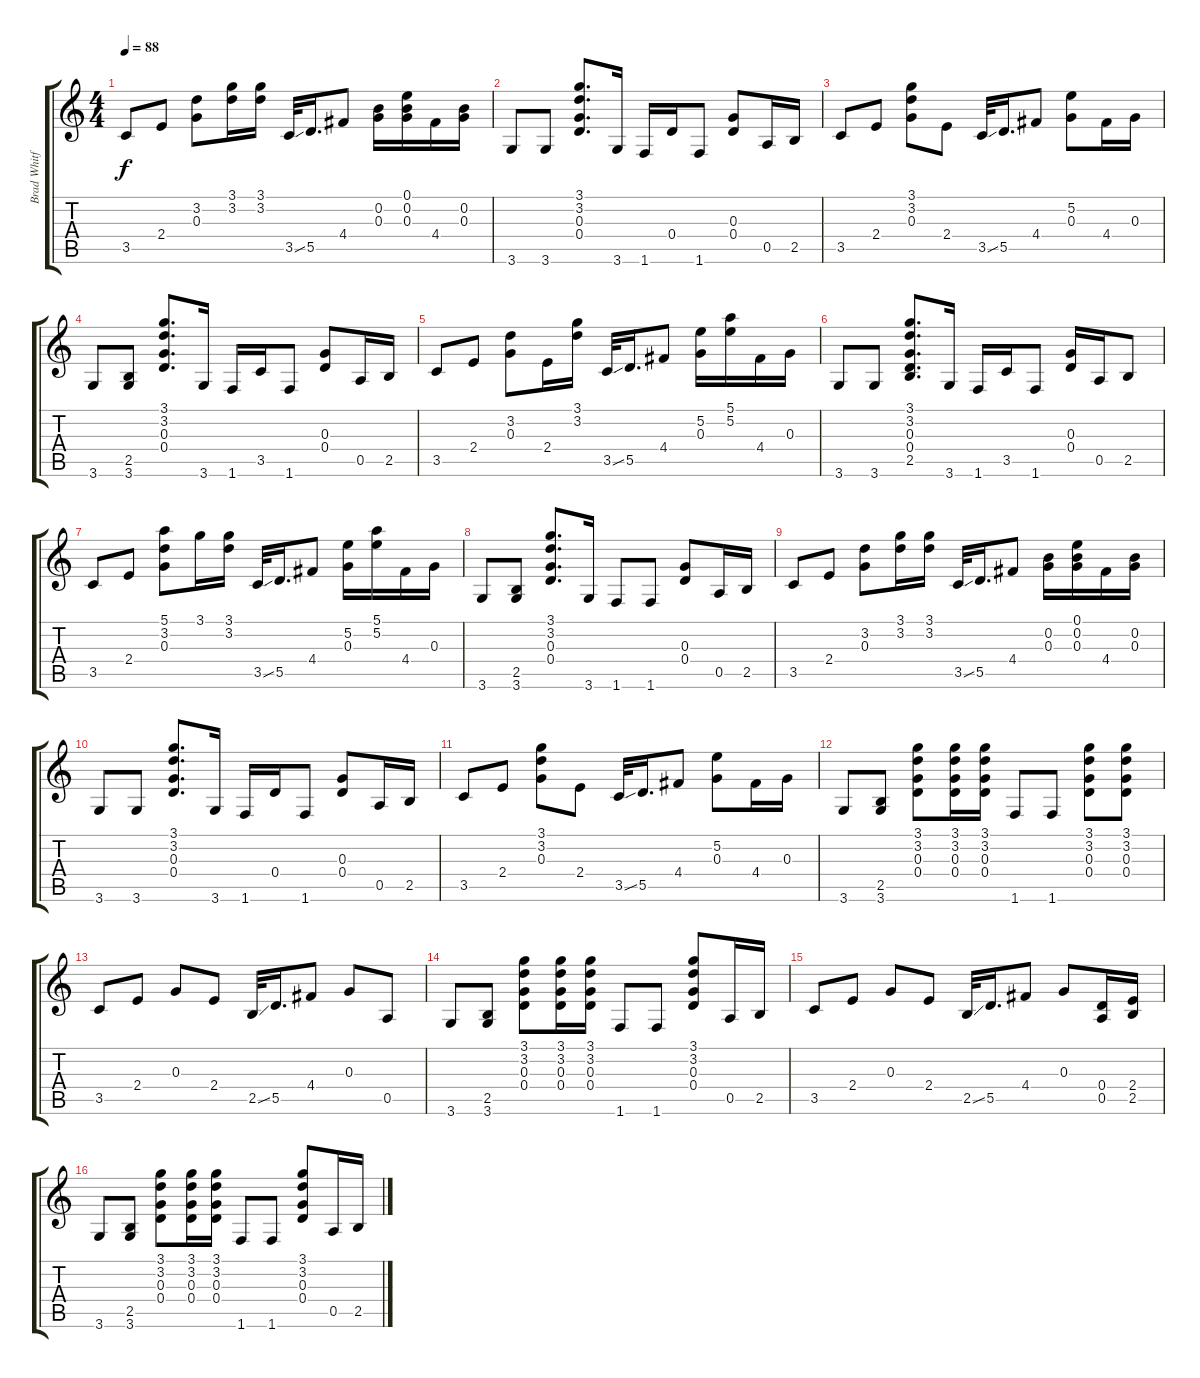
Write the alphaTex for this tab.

\track ("Brad Whitford (Gtr. 1)" "Brad Whitf") {instrument acousticguitarsteel}
\staff {score tabs}
\tuning (E4 B3 G3 D3 A2 E2) {hide}
\ts (4 4)
\tempo 88
\clef g2
\ks c
3.5.8{dy f} 2.4.8 (3.2 0.3).8 (3.1 3.2).16 (3.1 3.2).16 3.5{ss}.32 5.5.16{d} 4.4.8 (0.2 0.3).16 (0.1 0.2 0.3).16 4.4.16 (0.2 0.3).16 |
3.6.8 3.6.8 (3.1 3.2 0.3 0.4).8{d} 3.6.16 1.6.16 0.4.16 1.6.8 (0.3 0.4).8 0.5.16 2.5.16 |
3.5.8 2.4.8 (3.1 3.2 0.3).8 2.4.8 3.5{ss}.32 5.5.16{d} 4.4.8 (5.2 0.3).8 4.4.16 0.3.16 |
3.6.8 (2.5 3.6).8 (3.1 3.2 0.3 0.4).8{d} 3.6.16 1.6.16 3.5.16 1.6.8 (0.3 0.4).8 0.5.16 2.5.16 |
3.5.8 2.4.8 (3.2 0.3).8 2.4.16 (3.1 3.2).16 3.5{ss}.32 5.5.16{d} 4.4.8 (5.2 0.3).16 (5.1 5.2).16 4.4.16 0.3.16 |
3.6.8 3.6.8 (3.1 3.2 0.3 0.4 2.5).8{d} 3.6.16 1.6.16 3.5.16 1.6.8 (0.3 0.4).16 0.5.16 2.5.8 |
3.5.8 2.4.8 (5.1 3.2 0.3).8 3.1.16 (3.1 3.2).16 3.5{ss}.32 5.5.16{d} 4.4.8 (5.2 0.3).16 (5.1 5.2).16 4.4.16 0.3.16 |
3.6.8 (2.5 3.6).8 (3.1 3.2 0.3 0.4).8{d} 3.6.16 1.6.8 1.6.8 (0.3 0.4).8 0.5.16 2.5.16 |
3.5.8 2.4.8 (3.2 0.3).8 (3.1 3.2).16 (3.1 3.2).16 3.5{ss}.32 5.5.16{d} 4.4.8 (0.2 0.3).16 (0.1 0.2 0.3).16 4.4.16 (0.2 0.3).16 |
3.6.8 3.6.8 (3.1 3.2 0.3 0.4).8{d} 3.6.16 1.6.16 0.4.16 1.6.8 (0.3 0.4).8 0.5.16 2.5.16 |
3.5.8 2.4.8 (3.1 3.2 0.3).8 2.4.8 3.5{ss}.32 5.5.16{d} 4.4.8 (5.2 0.3).8 4.4.16 0.3.16 |
3.6.8 (2.5 3.6).8 (3.1 3.2 0.3 0.4).8 (3.1 3.2 0.3 0.4).16 (3.1 3.2 0.3 0.4).16 1.6.8 1.6.8 (3.1 3.2 0.3 0.4).8 (3.1 3.2 0.3 0.4).8 |
3.5.8 2.4.8 0.3.8 2.4.8 2.5{ss}.32 5.5.16{d} 4.4.8 0.3.8 0.5.8 |
3.6.8 (2.5 3.6).8 (3.1 3.2 0.3 0.4).8 (3.1 3.2 0.3 0.4).16 (3.1 3.2 0.3 0.4).16 1.6.8 1.6.8 (3.1 3.2 0.3 0.4).8 0.5.16 2.5.16 |
3.5.8 2.4.8 0.3.8 2.4.8 2.5{ss}.32 5.5.16{d} 4.4.8 0.3.8 (0.4 0.5).16 (2.4 2.5).16 |
3.6.8 (2.5 3.6).8 (3.1 3.2 0.3 0.4).8 (3.1 3.2 0.3 0.4).16 (3.1 3.2 0.3 0.4).16 1.6.8 1.6.8 (3.1 3.2 0.3 0.4).8 0.5.16 2.5.16
